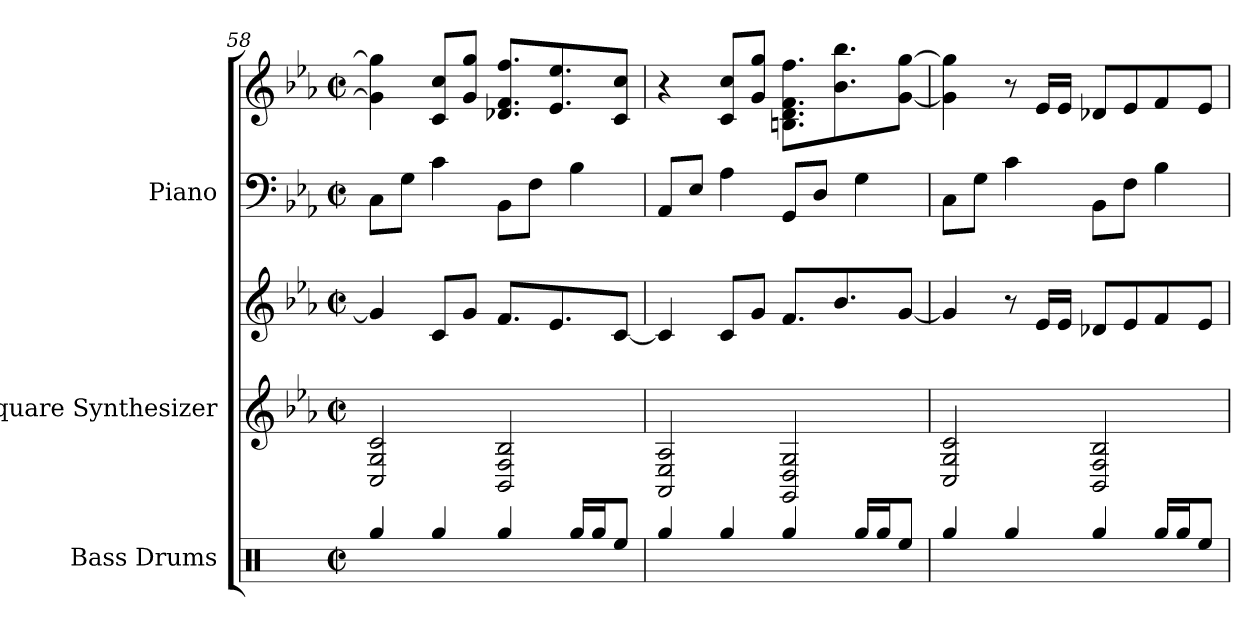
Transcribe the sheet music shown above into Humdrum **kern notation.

**kern	**kern	**kern	**kern	**kern
*part3	*part2	*part2	*part1	*part1
*staff5	*staff4	*staff3	*staff2	*staff1
*I"Bass Drums	*I"Square Synthesizer	*	*I"Piano	*
*I'B.D.	*I'Synth.	*	*I'Pno.	*
*clefX	*clefG2	*clefG2	*clefF4	*clefG2
*k[]	*k[b-e-a-]	*k[b-e-a-]	*k[b-e-a-]	*k[b-e-a-]
*M2/2	*M2/2	*M2/2	*M2/2	*M2/2
*met(c|)	*met(c|)	*met(c|)	*met(c|)	*met(c|)
=58	=58	=58	=58	=58
4Rgg/	2C/ 2G/ 2c/	4g/]	8C\L	4g\] 4gg\]
.	.	.	8G\J	.
4Rgg/	.	8c/L	4c\	8c/ 8cc/L
.	.	8g/J	.	8g/ 8gg/J
4Rgg/	2BB-/ 2F/ 2B-/	8.f/L	8BB-\L	8.d-X/ 8.f/ 8.ff/L
.	.	.	8F\J	.
.	.	8.e-/	.	8.e-/ 8.ee-/
16Rgg/LL	.	.	4B-\	.
16Rgg/J	.	.	.	.
8Ree/J	.	[8c/J	.	8c/ 8cc/J
=59	=59	=59	=59	=59
4Rgg/	2AA-/ 2E-/ 2A-/	4c/]	8AA-/L	4r
.	.	.	8E-/J	.
4Rgg/	.	8c/L	4A-\	8c/ 8cc/L
.	.	8g/J	.	8g/ 8gg/J
4Rgg/	2GG/ 2D/ 2G/	8.f/L	8GG/L	8.Bn\ 8.d\ 8.f\ 8.ff\L
.	.	.	8D/J	.
.	.	8.b-/	.	8.b-\ 8.bb-\
16Rgg/LL	.	.	4G\	.
16Rgg/J	.	.	.	.
8Ree/J	.	[8g/J	.	[8g\ [8gg\J
!!LO:LB:g=z
=60	=60	=60	=60	=60
4Rgg/	2C/ 2G/ 2c/	4g/]	8C\L	4g\] 4gg\]
.	.	.	8G\J	.
4Rgg/	.	8r	4c\	8r
.	.	16e-/LL	.	16e-/LL
.	.	16e-/JJ	.	16e-/JJ
4Rgg/	2BB-/ 2F/ 2B-/	8d-X/L	8BB-\L	8d-X/L
.	.	8e-/	8F\J	8e-/
16Rgg/LL	.	8f/	4B-\	8f/
16Rgg/J	.	.	.	.
8Ree/J	.	8e-/J	.	8e-/J
=	=	=	=	=
*-	*-	*-	*-	*-
